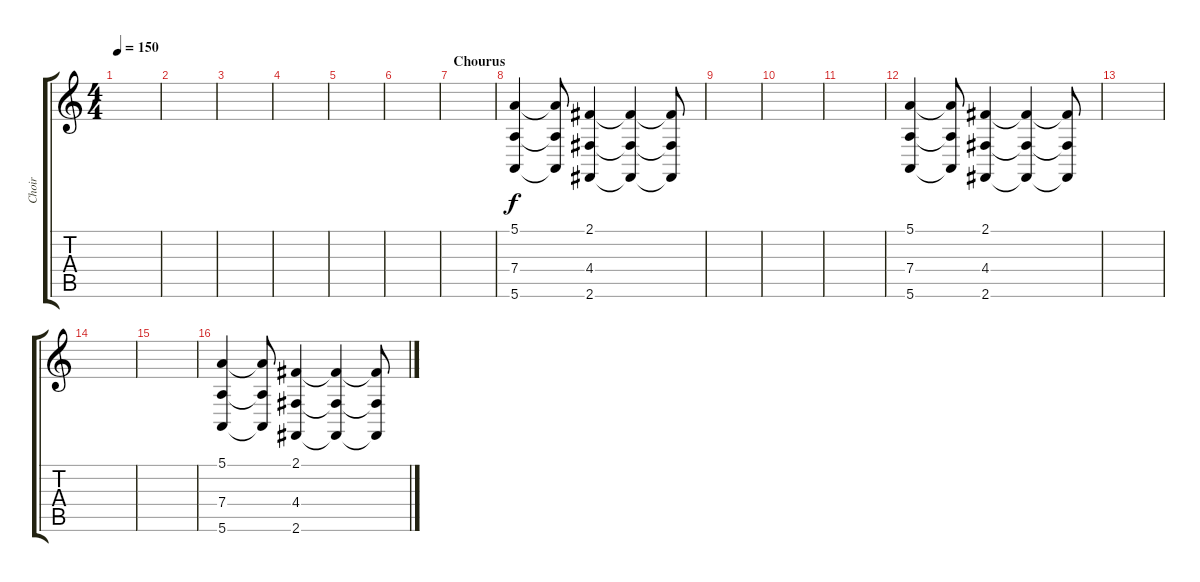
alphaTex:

\track ("Choir" "Choir") {instrument pad4choir}
\staff {score tabs}
\tuning (E4 B3 G3 D3 A2 E2) {hide}
\ts (4 4)
\tempo 150
\clef g2
\ks c
|
|
|
|
|
|
\section ("" "Chourus")
|
(5.1 7.4 5.6).4 (5.1{t} 7.4{t} 5.6{t}).8 (2.1 4.4 2.6).4 (2.1{t} 4.4{t} 2.6{t}).4 (2.1{t} 4.4{t} 2.6{t}).8 |
|
|
|
(5.1 7.4 5.6).4 (5.1{t} 7.4{t} 5.6{t}).8 (2.1 4.4 2.6).4 (2.1{t} 4.4{t} 2.6{t}).4 (2.1{t} 4.4{t} 2.6{t}).8 |
|
|
|
(5.1 7.4 5.6).4 (5.1{t} 7.4{t} 5.6{t}).8 (2.1 4.4 2.6).4 (2.1{t} 4.4{t} 2.6{t}).4 (2.1{t} 4.4{t} 2.6{t}).8
